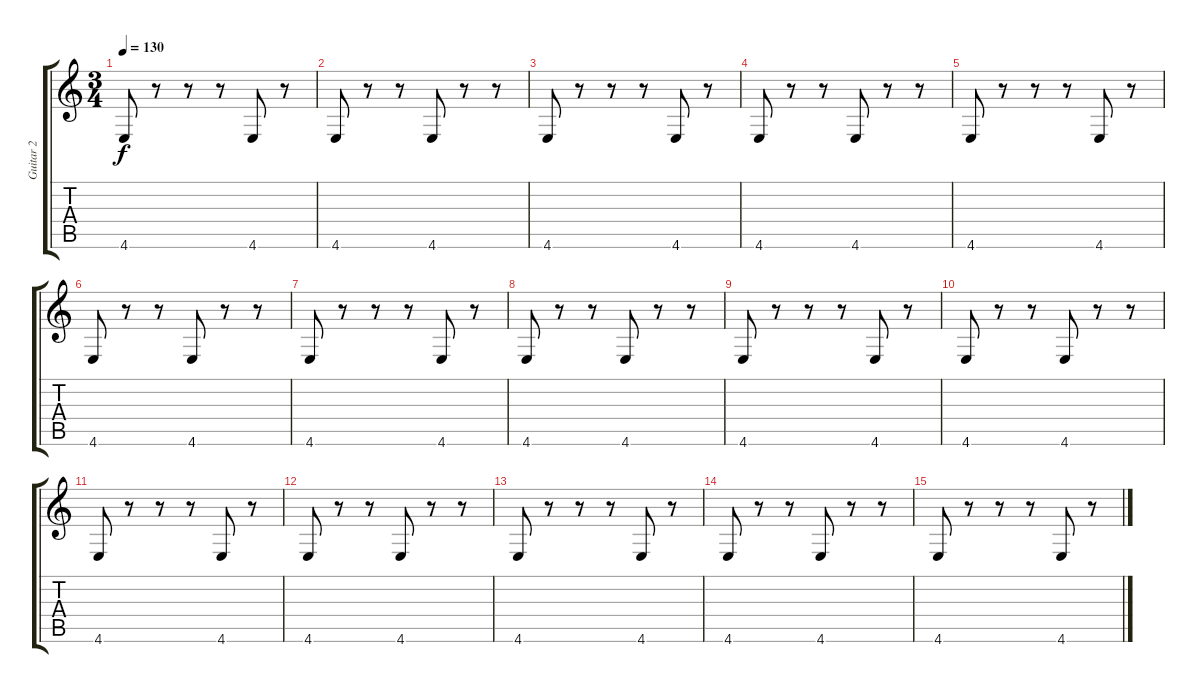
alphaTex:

\track ("Guitar 2" "Guitar 2") {instrument overdrivenguitar}
\staff {score tabs}
\tuning (D4 A3 F3 C3 G2 C2) {hide}
\ts (3 4)
\tempo 130
\clef g2
\ks c
4.6.8{dy f} r.8 r.8 r.8 4.6.8 r.8 |
4.6.8 r.8 r.8 4.6.8 r.8 r.8 |
4.6.8 r.8 r.8 r.8 4.6.8 r.8 |
4.6.8 r.8 r.8 4.6.8 r.8 r.8 |
4.6.8 r.8 r.8 r.8 4.6.8 r.8 |
4.6.8 r.8 r.8 4.6.8 r.8 r.8 |
4.6.8 r.8 r.8 r.8 4.6.8 r.8 |
4.6.8 r.8 r.8 4.6.8 r.8 r.8 |
4.6.8 r.8 r.8 r.8 4.6.8 r.8 |
4.6.8 r.8 r.8 4.6.8 r.8 r.8 |
4.6.8 r.8 r.8 r.8 4.6.8 r.8 |
4.6.8 r.8 r.8 4.6.8 r.8 r.8 |
4.6.8 r.8 r.8 r.8 4.6.8 r.8 |
4.6.8 r.8 r.8 4.6.8 r.8 r.8 |
4.6.8 r.8 r.8 r.8 4.6.8 r.8
